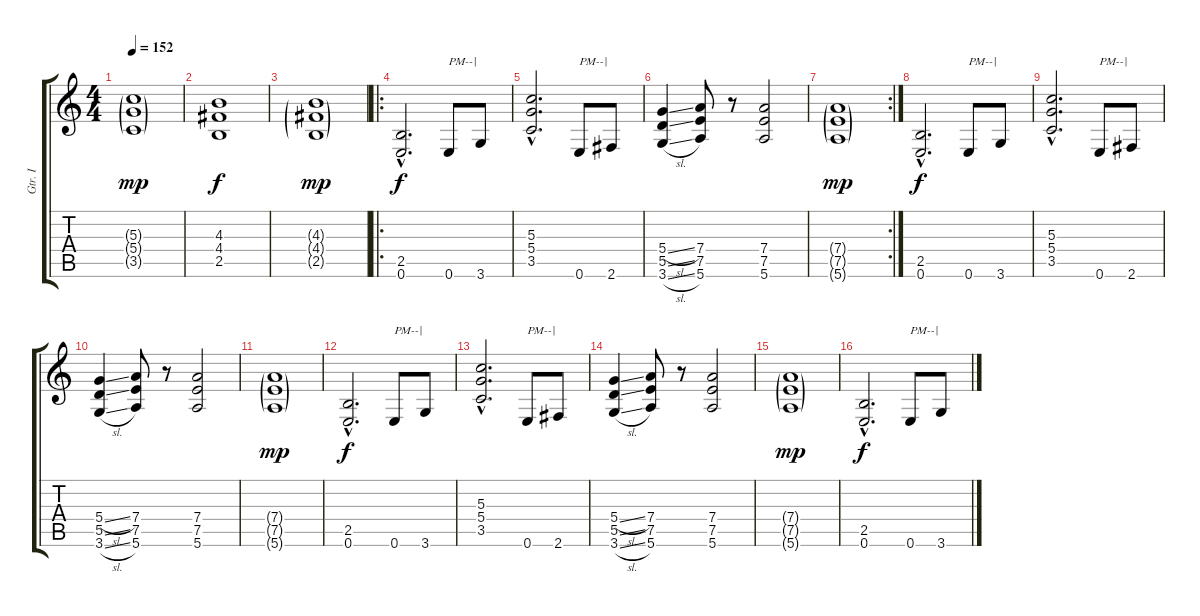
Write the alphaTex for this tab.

\track ("Gtr. I" "Gtr. I") {instrument distortionguitar}
\staff {score tabs}
\tuning (E4 B3 G3 D3 A2 E2) {hide}
\ts (4 4)
\tempo 152
\clef g2
\ks c
(5.3{g} 5.4{g} 3.5{g}).1{dy mp} |
(4.3 4.4 2.5).1{dy f} |
(4.3{g} 4.4{g} 2.5{g}).1{dy mp} |
\ro
(2.5{hac} 0.6{hac}).2{d dy f} 0.6.8{txt "PM--|"} 3.6.8 |
(5.3{hac} 5.4{hac} 3.5{hac}).2{d} 0.6.8{txt "PM--|"} 2.6.8 |
(5.4{sl} 5.5{ss} 3.6{sl}).4 (7.4 7.5 5.6).8 r.8 (7.4 7.5 5.6).2 |
\rc 2
(7.4{g} 7.5{g} 5.6{g}).1{dy mp} |
(2.5{hac} 0.6{hac}).2{d dy f} 0.6.8{txt "PM--|"} 3.6.8 |
(5.3{hac} 5.4{hac} 3.5{hac}).2{d} 0.6.8{txt "PM--|"} 2.6.8 |
(5.4{sl} 5.5{ss} 3.6{sl}).4 (7.4 7.5 5.6).8 r.8 (7.4 7.5 5.6).2 |
(7.4{g} 7.5{g} 5.6{g}).1{dy mp} |
(2.5{hac} 0.6{hac}).2{d dy f} 0.6.8{txt "PM--|"} 3.6.8 |
(5.3{hac} 5.4{hac} 3.5{hac}).2{d} 0.6.8{txt "PM--|"} 2.6.8 |
(5.4{sl} 5.5{ss} 3.6{sl}).4 (7.4 7.5 5.6).8 r.8 (7.4 7.5 5.6).2 |
(7.4{g} 7.5{g} 5.6{g}).1{dy mp} |
(2.5{hac} 0.6{hac}).2{d dy f} 0.6.8{txt "PM--|"} 3.6.8
